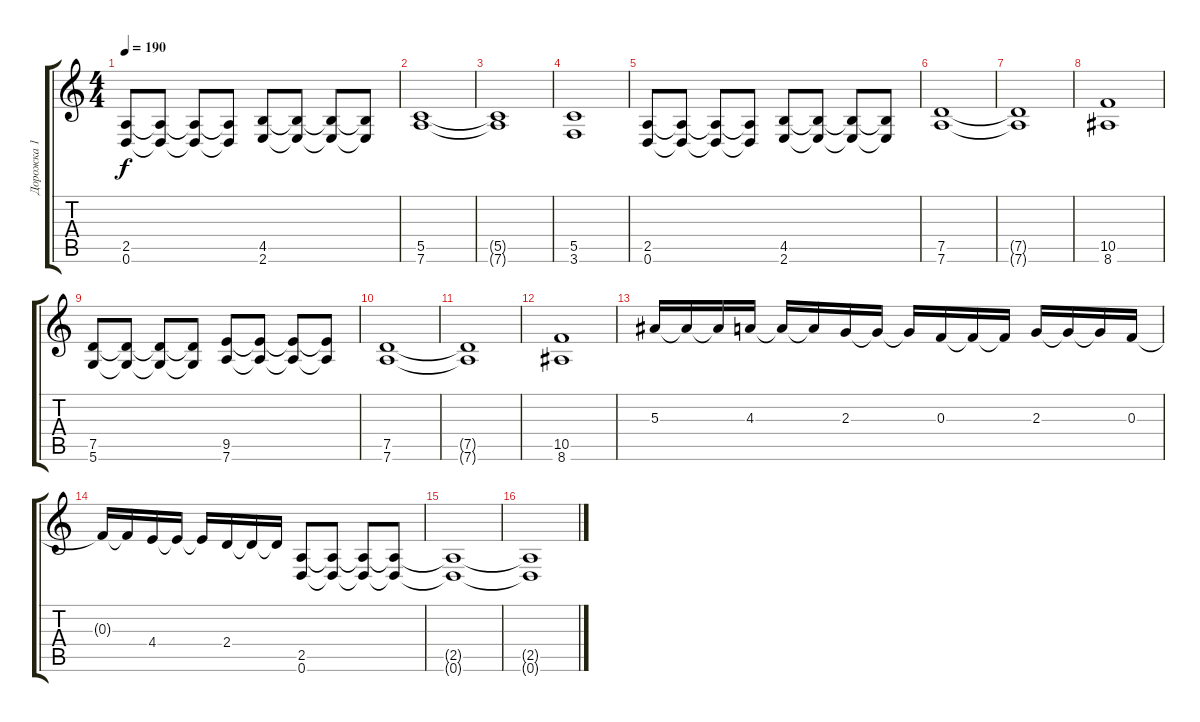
\track ("Дорожка 1" "Дорожка 1") {instrument distortionguitar}
\staff {score tabs}
\tuning (D4 A3 F3 C3 G2 D2) {hide}
\ts (4 4)
\tempo 190
\clef g2
\ks c
(2.5 0.6).8{dy f} (2.5{t} 0.6{t}).8 (2.5{t} 0.6{t}).8 (2.5{t} 0.6{t}).8 (4.5 2.6).8 (4.5{t} 2.6{t}).8 (4.5{t} 2.6{t}).8 (4.5{t} 2.6{t}).8 |
(5.5 7.6).1 |
(5.5{t} 7.6{t}).1 |
(5.5 3.6).1 |
(2.5 0.6).8 (2.5{t} 0.6{t}).8 (2.5{t} 0.6{t}).8 (2.5{t} 0.6{t}).8 (4.5 2.6).8 (4.5{t} 2.6{t}).8 (4.5{t} 2.6{t}).8 (4.5{t} 2.6{t}).8 |
(7.5 7.6).1 |
(7.5{t} 7.6{t}).1 |
(10.5 8.6).1 |
(7.5 5.6).8 (7.5{t} 5.6{t}).8 (7.5{t} 5.6{t}).8 (7.5{t} 5.6{t}).8 (9.5 7.6).8 (9.5{t} 7.6{t}).8 (9.5{t} 7.6{t}).8 (9.5{t} 7.6{t}).8 |
(7.5 7.6).1 |
(7.5{t} 7.6{t}).1 |
(10.5 8.6).1 |
5.3.16 5.3{t}.16 5.3{t}.16 4.3.16 4.3{t}.16 4.3{t}.16 2.3.16 2.3{t}.16 2.3{t}.16 0.3.16 0.3{t}.16 0.3{t}.16 2.3.16 2.3{t}.16 2.3{t}.16 0.3.16 |
0.3{t}.16 0.3{t}.16 4.4.16 4.4{t}.16 4.4{t}.16 2.4.16 2.4{t}.16 2.4{t}.16 (2.5 0.6).8 (2.5{t} 0.6{t}).8 (2.5{t} 0.6{t}).8 (2.5{t} 0.6{t}).8 |
(2.5{t} 0.6{t}).1 |
(2.5{t} 0.6{t}).1
